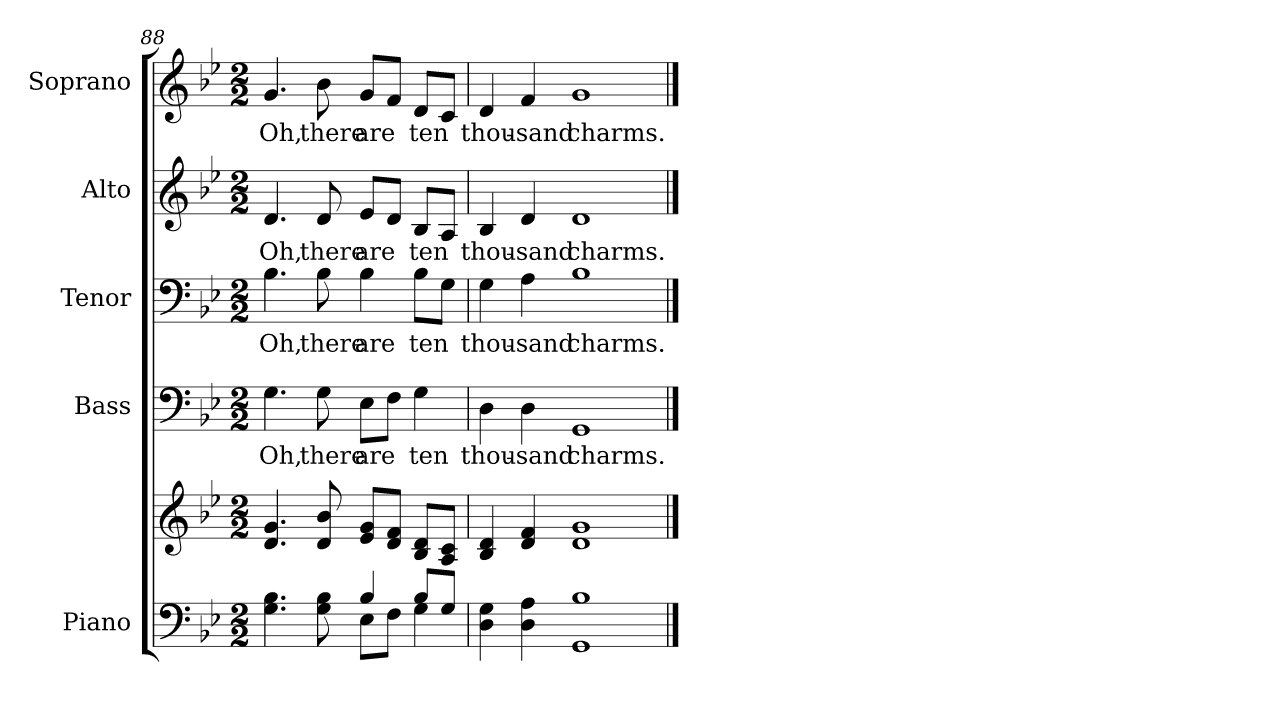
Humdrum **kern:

**kern	**kern	**kern	**text	**kern	**text	**kern	**text	**kern	**text
*part5	*part5	*part4	*part4	*part3	*part3	*part2	*part2	*part1	*part1
*staff6	*staff5	*staff4	*staff4	*staff3	*staff3	*staff2	*staff2	*staff1	*staff1
*I"Piano	*	*I"Bass	*	*I"Tenor	*	*I"Alto	*	*I"Soprano	*
*I'Pno.	*	*I'B.	*	*I'T.	*	*I'A.	*	*I'S.	*
*clefF4	*clefG2	*clefF4	*	*clefF4	*	*clefG2	*	*clefG2	*
*k[b-e-]	*k[b-e-]	*k[b-e-]	*	*k[b-e-]	*	*k[b-e-]	*	*k[b-e-]	*
*B-:	*B-:	*B-:	*	*B-:	*	*B-:	*	*B-:	*
*M2/2	*M2/2	*M2/2	*	*M2/2	*	*M2/2	*	*M2/2	*
=88	=88	=88	=88	=88	=88	=88	=88	=88	=88
*^	*	*	*	*	*	*	*	*	*
!	!	!	!	!LO:LY:b:color=#000000	!	!	!	!	!	!
!	!	!	!	!	!	!LO:LY:b:color=#000000	!	!	!	!
!	!	!	!	!	!	!	!	!LO:LY:b:color=#000000	!	!
!	!	!	!	!	!	!	!	!	!	!LO:LY:b:color=#000000
4.Gi\ 4.B-i	2ryy	4.di/ 4.gi	4.Gi\	Oh,	4.B-i\	Oh,	4.di/	Oh,	4.gi/	Oh,
!	!	!	!	!LO:LY:b:color=#000000	!	!	!	!	!	!
!	!	!	!	!	!	!LO:LY:b:color=#000000	!	!	!	!
!	!	!	!	!	!	!	!	!LO:LY:b:color=#000000	!	!
!	!	!	!	!	!	!	!	!	!	!LO:LY:b:color=#000000
8Gi\ 8B-i	.	8di/ 8b-i	8Gi\	there	8B-i\	there	8di/	there	8b-i\	there
!	!	!	!	!LO:LY:b:color=#000000	!	!	!	!	!	!
!	!	!	!	!	!	!LO:LY:b:color=#000000	!	!	!	!
!	!	!	!	!	!	!	!	!LO:LY:b:color=#000000	!	!
!	!	!	!	!	!	!	!	!	!	!LO:LY:b:color=#000000
4B-i/	8E-i\L	8e-i/ 8giL	8E-i\L	are	4B-i\	are	8e-i/L	are	8gi/L	are
.	8Fi\J	8di/ 8fiJ	8Fi\J	.	.	.	8di/J	.	8fi/J	.
!	!	!	!	!LO:LY:b:color=#000000	!	!	!	!	!	!
!	!	!	!	!	!	!LO:LY:b:color=#000000	!	!	!	!
!	!	!	!	!	!	!	!	!LO:LY:b:color=#000000	!	!
!	!	!	!	!	!	!	!	!	!	!LO:LY:b:color=#000000
8B-i/L	4Gi\	8B-i/ 8diL	4Gi\	ten	8B-i\L	ten	8B-i/L	ten	8di/L	ten
8Gi/J	.	8Ai/ 8ciJ	.	.	8Gi\J	.	8Ai/J	.	8ci/J	.
*v	*v	*	*	*	*	*	*	*	*	*
!!LO:PB:g=z
=89	=89	=89	=89	=89	=89	=89	=89	=89	=89
!	!	!	!LO:LY:b:color=#000000	!	!	!	!	!	!
!	!	!	!	!	!LO:LY:b:color=#000000	!	!	!	!
!	!	!	!	!	!	!	!LO:LY:b:color=#000000	!	!
!	!	!	!	!	!	!	!	!	!LO:LY:b:color=#000000
4Di\ 4Gi	4B-i/ 4di	4Di\	thou-	4Gi\	thou-	4B-i/	thou-	4di/	thou-
!	!	!	!LO:LY:b:color=#000000	!	!	!	!	!	!
!	!	!	!	!	!LO:LY:b:color=#000000	!	!	!	!
!	!	!	!	!	!	!	!LO:LY:b:color=#000000	!	!
!	!	!	!	!	!	!	!	!	!LO:LY:b:color=#000000
4Di\ 4Ai	4di/ 4fi	4Di\	-sand	4Ai\	-sand	4di/	-sand	4fi/	-sand
!	!	!	!LO:LY:b:color=#000000	!	!	!	!	!	!
!	!	!	!	!	!LO:LY:b:color=#000000	!	!	!	!
!	!	!	!	!	!	!	!LO:LY:b:color=#000000	!	!
!	!	!	!	!	!	!	!	!	!LO:LY:b:color=#000000
1GGi 1B-i	1di 1gi	1GGi	charms.	1B-i	charms.	1di	charms.	1gi	charms.
==	==	==	==	==	==	==	==	==	==
*-	*-	*-	*-	*-	*-	*-	*-	*-	*-
